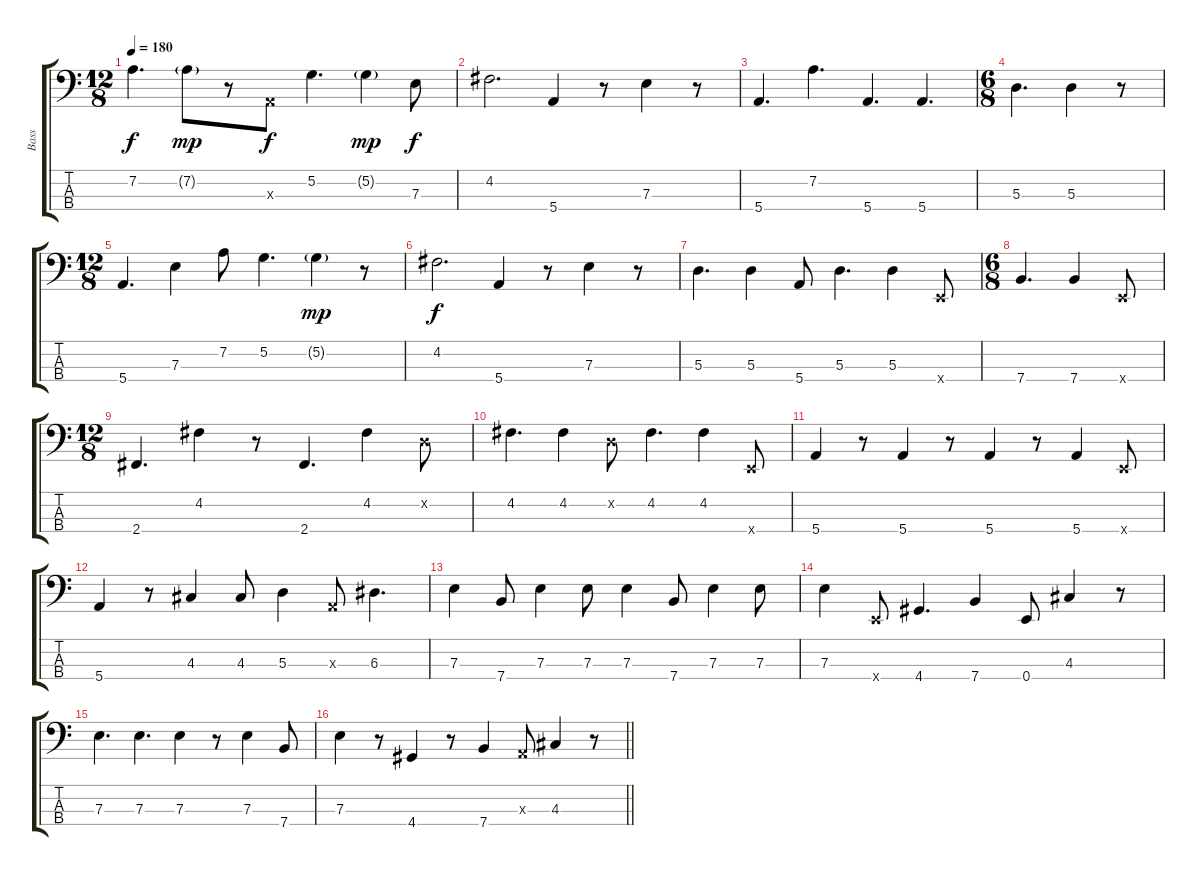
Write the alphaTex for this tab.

\track ("Bass" "Bass") {instrument electricbassfinger}
\staff {score tabs}
\tuning (G2 D2 A1 E1) {hide}
\ts (12 8)
\tempo 180
\clef f4
\ks c
7.2.4{d dy f} 7.2{g}.8{dy mp} r.8 0.3{x}.8{dy f} 5.2.4{d} 5.2{g}.4{dy mp} 7.3.8{dy f} |
4.2.2{d} 5.4.4 r.8 7.3.4 r.8 |
5.4.4{d} 7.2.4{d} 5.4.4{d} 5.4.4{d} |
\ts (6 8)
5.3.4{d} 5.3.4 r.8 |
\ts (12 8)
5.4.4{d} 7.3.4 7.2.8 5.2.4{d} 5.2{g}.4{dy mp} r.8 |
4.2.2{d dy f} 5.4.4 r.8 7.3.4 r.8 |
5.3.4{d} 5.3.4 5.4.8 5.3.4{d} 5.3.4 0.4{x}.8 |
\ts (6 8)
7.4.4{d} 7.4.4 0.4{x}.8 |
\ts (12 8)
2.4.4{d} 4.2.4 r.8 2.4.4{d} 4.2.4 0.2{x}.8 |
4.2.4{d} 4.2.4 0.2{x}.8 4.2.4{d} 4.2.4 0.4{x}.8 |
5.4.4 r.8 5.4.4 r.8 5.4.4 r.8 5.4.4 0.4{x}.8 |
5.4.4 r.8 4.3.4 4.3.8 5.3.4 0.3{x}.8 6.3.4{d} |
7.3.4 7.4.8 7.3.4 7.3.8 7.3.4 7.4.8 7.3.4 7.3.8 |
7.3.4 0.4{x}.8 4.4.4{d} 7.4.4 0.4.8 4.3.4 r.8 |
7.3.4{d} 7.3.4{d} 7.3.4 r.8 7.3.4 7.4.8 |
\barLineRight lightlight
7.3.4 r.8 4.4.4 r.8 7.4.4 0.3{x}.8 4.3.4 r.8
